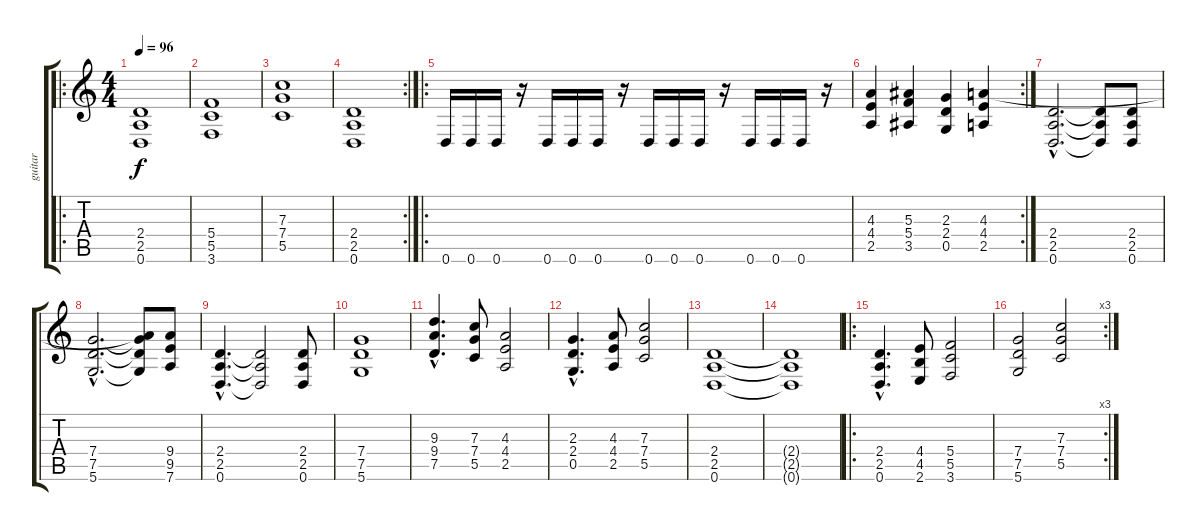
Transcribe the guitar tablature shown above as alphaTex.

\track ("guitar" "guitar") {instrument distortionguitar}
\staff {score tabs}
\tuning (D4 A3 F3 C3 G2 D2) {hide}
\ro
\ts (4 4)
\tempo 96
\clef g2
\ks c
(2.4 2.5 0.6).1{dy f} |
(5.4 5.5 3.6).1 |
(7.3 7.4 5.5).1 |
\rc 2
(2.4 2.5 0.6).1 |
\ro
0.6.16 0.6.16 0.6.16 r.16 0.6.16 0.6.16 0.6.16 r.16 0.6.16 0.6.16 0.6.16 r.16 0.6.16 0.6.16 0.6.16 r.16 |
\rc 2
(4.3 4.4 2.5).4 (5.3 5.4 3.5).4 (2.3 2.4 0.5).4 (4.3 4.4 2.5).4 |
(2.4{hac} 2.5{hac} 0.6{hac}).2{d} (2.4{t} 2.5{t} 0.6{t}).8 (2.4 2.5 0.6).8 |
(7.4{hac} 7.5{hac} 5.6{hac}).2{d} (4.3{t} 7.4{t} 7.5{t} 5.6{t}).8 (9.4 9.5 7.6).8 |
(2.4{hac} 2.5{hac} 0.6{hac}).4{d} (2.4{t} 2.5{t} 0.6{t}).2 (2.4 2.5 0.6).8 |
(7.4 7.5 5.6).1 |
(9.3{hac} 9.4{hac} 7.5{hac}).4{d} (7.3 7.4 5.5).8 (4.3 4.4 2.5).2 |
(2.3{hac} 2.4{hac} 0.5{hac}).4{d} (4.3 4.4 2.5).8 (7.3 7.4 5.5).2 |
(2.4 2.5 0.6).1 |
(2.4{t} 2.5{t} 0.6{t}).1 |
\ro
(2.4{hac} 2.5{hac} 0.6{hac}).4{d} (4.4 4.5 2.6).8 (5.4 5.5 3.6).2 |
\rc 3
(7.4 7.5 5.6).2 (7.3 7.4 5.5).2
